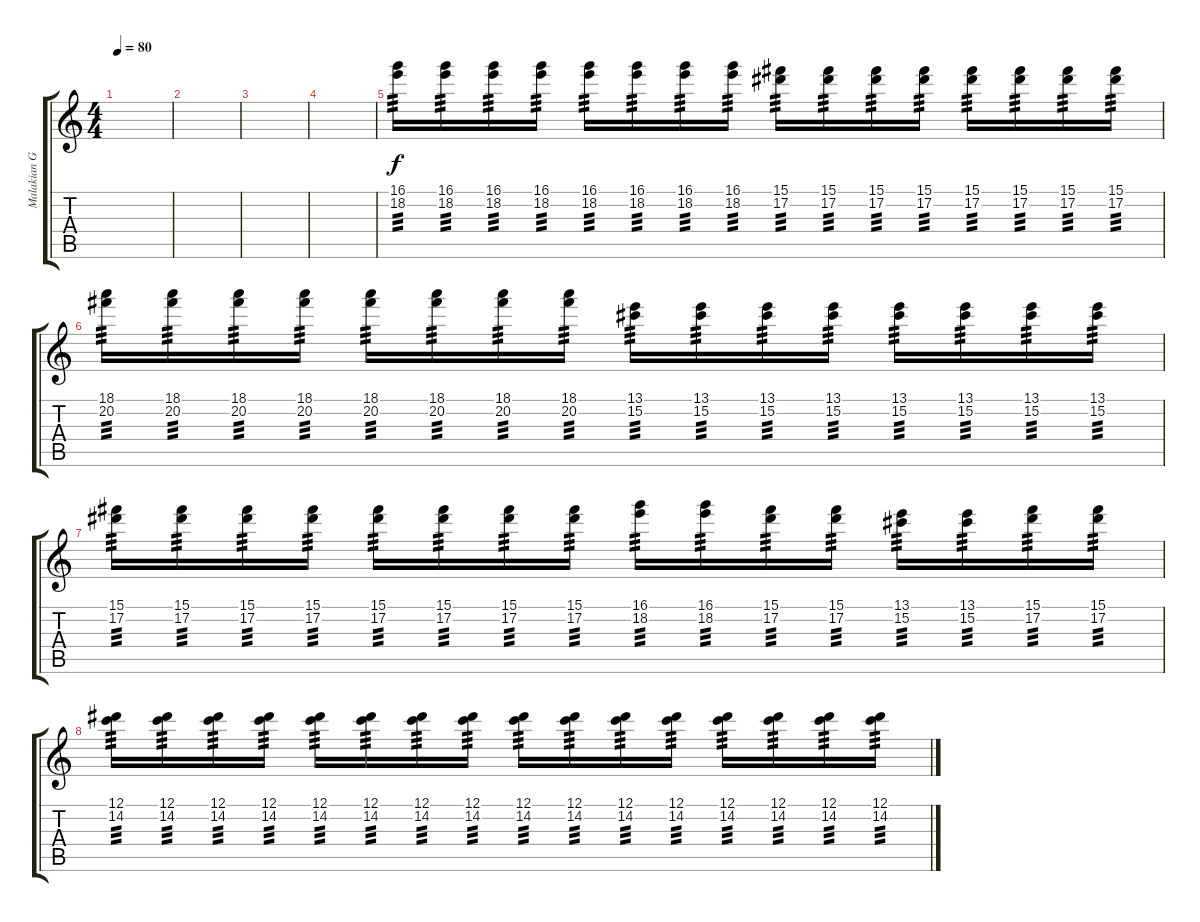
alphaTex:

\track ("Malakian Gtr 1" "Malakian G") {instrument electricguitarclean}
\staff {score tabs}
\tuning (Eb4 Bb3 Gb3 Db3 Ab2 Db2) {hide}
\ts (4 4)
\tempo 80
\clef g2
\ks c
|
|
|
|
(16.1 18.2).16{tp 3} (16.1 18.2).16{tp 3} (16.1 18.2).16{tp 3} (16.1 18.2).16{tp 3} (16.1 18.2).16{tp 3} (16.1 18.2).16{tp 3} (16.1 18.2).16{tp 3} (16.1 18.2).16{tp 3} (15.1 17.2).16{tp 3} (15.1 17.2).16{tp 3} (15.1 17.2).16{tp 3} (15.1 17.2).16{tp 3} (15.1 17.2).16{tp 3} (15.1 17.2).16{tp 3} (15.1 17.2).16{tp 3} (15.1 17.2).16{tp 3} |
(18.1 20.2).16{tp 3} (18.1 20.2).16{tp 3} (18.1 20.2).16{tp 3} (18.1 20.2).16{tp 3} (18.1 20.2).16{tp 3} (18.1 20.2).16{tp 3} (18.1 20.2).16{tp 3} (18.1 20.2).16{tp 3} (13.1 15.2).16{tp 3} (13.1 15.2).16{tp 3} (13.1 15.2).16{tp 3} (13.1 15.2).16{tp 3} (13.1 15.2).16{tp 3} (13.1 15.2).16{tp 3} (13.1 15.2).16{tp 3} (13.1 15.2).16{tp 3} |
(15.1 17.2).16{tp 3} (15.1 17.2).16{tp 3} (15.1 17.2).16{tp 3} (15.1 17.2).16{tp 3} (15.1 17.2).16{tp 3} (15.1 17.2).16{tp 3} (15.1 17.2).16{tp 3} (15.1 17.2).16{tp 3} (16.1 18.2).16{tp 3} (16.1 18.2).16{tp 3} (15.1 17.2).16{tp 3} (15.1 17.2).16{tp 3} (13.1 15.2).16{tp 3} (13.1 15.2).16{tp 3} (15.1 17.2).16{tp 3} (15.1 17.2).16{tp 3} |
(12.1 14.2).16{tp 3} (12.1 14.2).16{tp 3} (12.1 14.2).16{tp 3} (12.1 14.2).16{tp 3} (12.1 14.2).16{tp 3} (12.1 14.2).16{tp 3} (12.1 14.2).16{tp 3} (12.1 14.2).16{tp 3} (12.1 14.2).16{tp 3} (12.1 14.2).16{tp 3} (12.1 14.2).16{tp 3} (12.1 14.2).16{tp 3} (12.1 14.2).16{tp 3} (12.1 14.2).16{tp 3} (12.1 14.2).16{tp 3} (12.1 14.2).16{tp 3}
